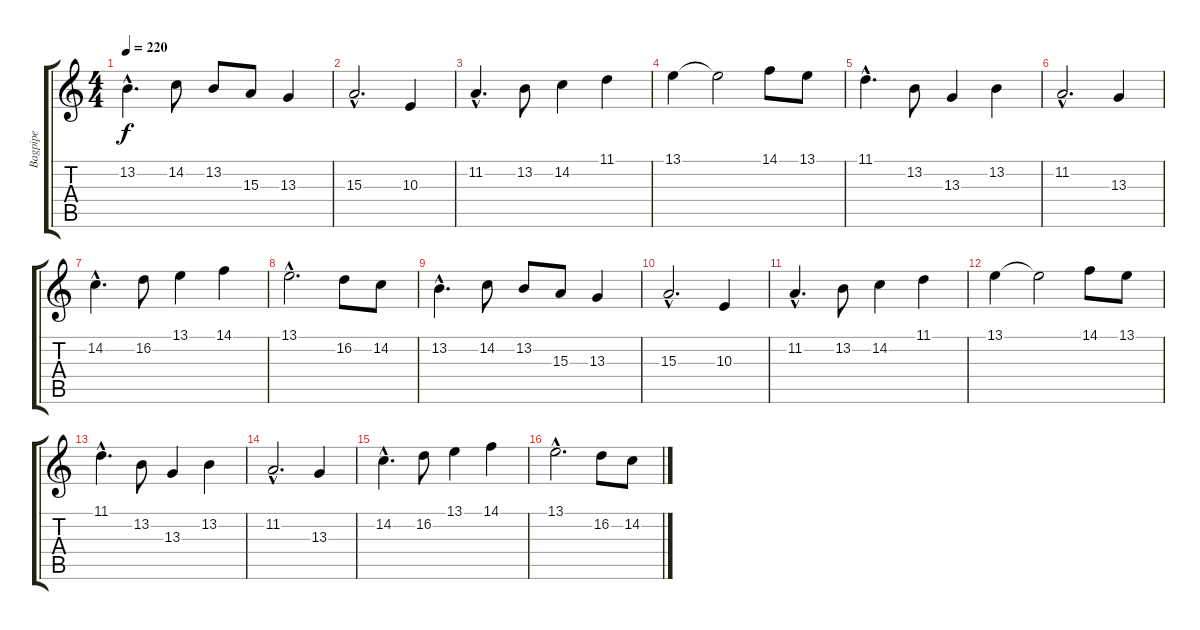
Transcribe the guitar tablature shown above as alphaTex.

\track ("Bagpipe" "Bagpipe") {instrument bagpipe}
\staff {score tabs}
\tuning (Eb4 Bb3 Gb3 Db3 Ab2 Eb2) {hide}
\ts (4 4)
\tempo 220
\clef g2
\ks c
13.2{hac}.4{d dy f} 14.2.8 13.2.8 15.3.8 13.3.4 |
15.3{hac}.2{d} 10.3.4 |
11.2{hac}.4{d} 13.2.8 14.2.4 11.1.4 |
13.1.4 13.1{t}.2 14.1.8 13.1.8 |
11.1{hac}.4{d} 13.2.8 13.3.4 13.2.4 |
11.2{hac}.2{d} 13.3.4 |
14.2{hac}.4{d} 16.2.8 13.1.4 14.1.4 |
13.1{hac}.2{d} 16.2.8 14.2.8 |
13.2{hac}.4{d} 14.2.8 13.2.8 15.3.8 13.3.4 |
15.3{hac}.2{d} 10.3.4 |
11.2{hac}.4{d} 13.2.8 14.2.4 11.1.4 |
13.1.4 13.1{t}.2 14.1.8 13.1.8 |
11.1{hac}.4{d} 13.2.8 13.3.4 13.2.4 |
11.2{hac}.2{d} 13.3.4 |
14.2{hac}.4{d} 16.2.8 13.1.4 14.1.4 |
13.1{hac}.2{d} 16.2.8 14.2.8
